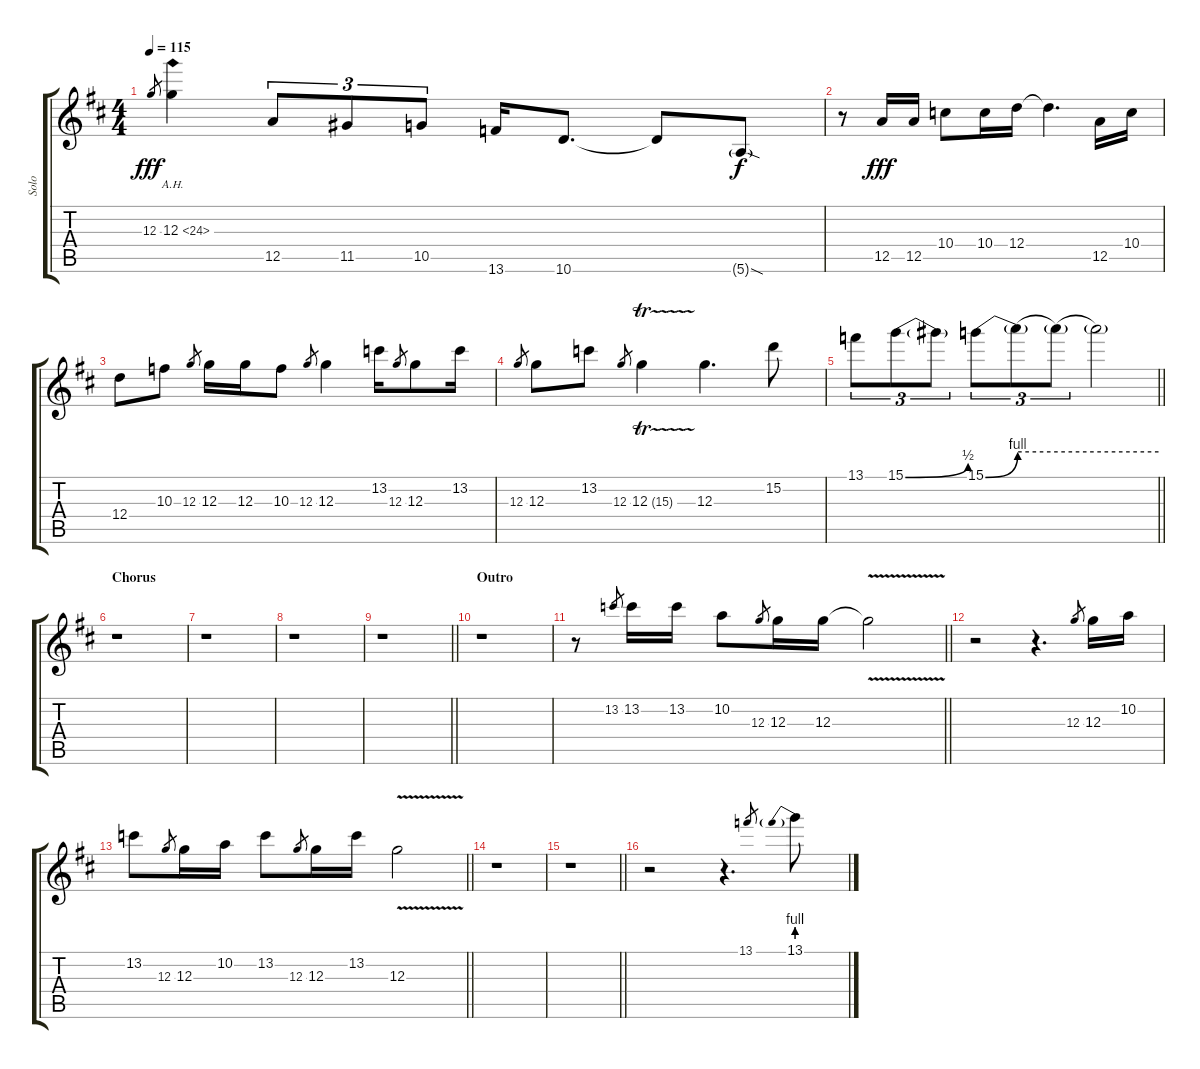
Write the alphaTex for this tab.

\track ("Solo" "Solo") {instrument overdrivenguitar}
\staff {score tabs}
\tuning (E4 B3 G3 D3 A2 E2) {hide}
\ts (4 4)
\tempo 115
\clef g2
\ks d
12.3.8{gr dy fff} 12.3{ah 12}.4 12.5.8{tu (3 2)} 11.5.8{tu (3 2)} 10.5.8{tu (3 2)} 13.6.16 10.6.8{d} 10.6{t}.8 5.6{sod g}.8{dy f} |
r.8 12.5.16{dy fff} 12.5.16 10.4.8 10.4.16 12.4.16 12.4{t}.4{d} 12.5.16 10.4.16 |
12.4.8 10.3.8 12.3.8{gr} 12.3.16 12.3.16 10.3.8 12.3.8{gr} 12.3.4 13.2.16 12.3.8{gr} 12.3.8 13.2.16 |
12.3.8{gr} 12.3.8 13.2.8 12.3.8{gr} 12.3{tr (15 32)}.4 12.3.4{d} 15.2.8 |
\barLineRight lightlight
13.1.8{tu (3 2)} 15.1{be (bend 0 0 60 2)}.8{tu (3 2)} 15.1{t}.8{tu (3 2)} 15.1{be (bend 0 0 60 4)}.8{tu (3 2)} 15.1{be (hold 0 4 60 4) t}.8{tu (3 2)} 15.1{be (hold 0 4 60 4) t}.8{tu (3 2)} 15.1{t}.2 |
\section ("" "Chorus")
r.1 |
r.1 |
r.1 |
\barLineRight lightlight
r.1 |
\section ("" "Outro")
r.1 |
\barLineRight lightlight
r.8 13.2.8{gr} 13.2.16 13.2.16 10.2.8 12.3.8{gr} 12.3.16 12.3.16 12.3{v t}.2 |
r.2 r.4{d} 12.3.8{gr} 12.3.16 10.2.16 |
\barLineRight lightlight
13.2.8 12.3.8{gr} 12.3.16 10.2.16 13.2.8 12.3.8{gr} 12.3.16 13.2.16 12.3{v}.2 |
r.1 |
\barLineRight lightlight
r.1 |
r.2 r.4{d} 13.1.8{gr} 13.1{be (prebend 0 4 60 4)}.8
